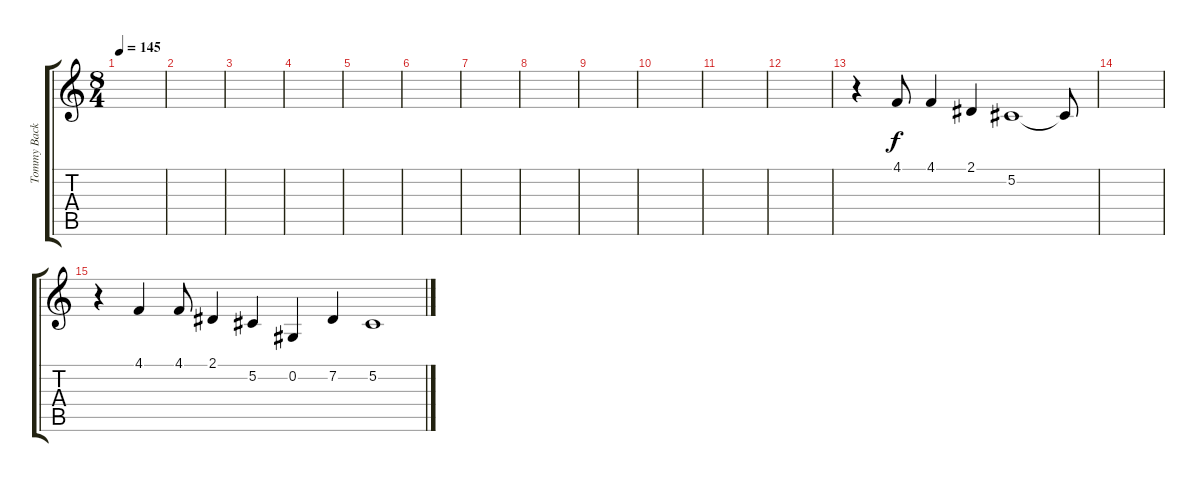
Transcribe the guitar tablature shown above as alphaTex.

\track ("Tommy Backup" "Tommy Back") {instrument trumpet}
\staff {score tabs}
\tuning (Db4 Ab3 E3 B2 Gb2 Db2) {hide}
\ts (8 4)
\tempo 145
\clef g2
\ks c
|
|
|
|
|
|
|
|
|
|
|
|
r.4 4.1.8 4.1.4 2.1.4 5.2.1 5.2{t}.8 |
|
r.4 4.1.4 4.1.8 2.1.4 5.2.4 0.2.4 7.2.4 5.2.1
